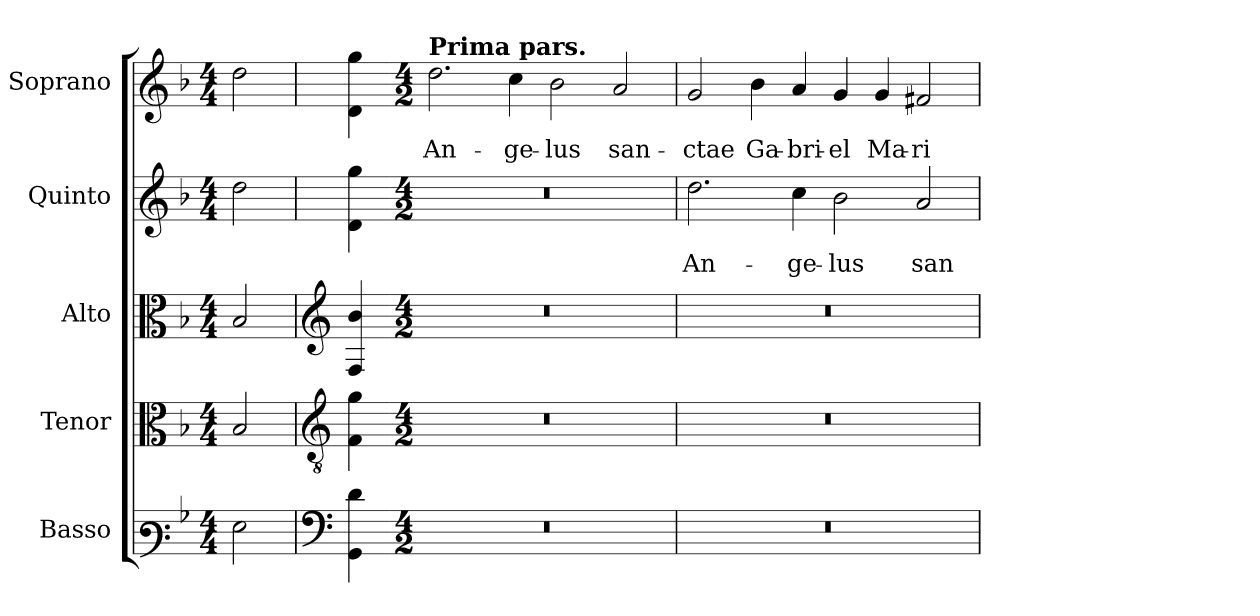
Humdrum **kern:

**kern	**kern	**kern	**kern	**text	**kern	**text
*part5	*part4	*part3	*part2	*part2	*part1	*part1
*staff5	*staff4	*staff3	*staff2	*staff2	*staff1	*staff1
*I"Basso	*I"Tenor	*I"Alto	*I"Quinto	*	*I"Soprano	*
*I'B.	*I'T.	*I'A.	*I'Q.	*	*I'S.	*
!!LO:PB:g=z
*clefF3	*clefC3	*clefC3	*clefG2	*	*clefG2	*
*	*ITrd7c12	*	*	*	*	*
*k[b-]	*k[b-]	*k[b-]	*k[b-]	*	*k[b-]	*
*F:	*F:	*F:	*F:	*	*F:	*
*M4/4	*M4/4	*M4/4	*M4/4	*	*M4/4	*
=1	=1	=1	=1	=1	=1	=1
!LO:N:head=open	!LO:N:head=open	!LO:N:head=open	!LO:N:head=open	!	!LO:N:head=open	!
2Gi\	2BB-i/	2B-i/	2ddi\	.	2ddi\	.
=2	=2	=2	=2	=2	=2	=2
*clefF4	*clefGv2	*clefG2	*	*	*	*
4GGi\ 4di	4FFi\ 4Gi	4Fi/ 4b-i	4di\ 4ggi	.	4di\ 4ggi	.
=3-	=3-	=3-	=3-	=3-	=3-	=3-
*M4/2	*M4/2	*M4/2	*M4/2	*	*M4/2	*
!LO:N:vis=1	!LO:N:vis=1	!LO:N:vis=1	!LO:N:vis=1	!	!	!
!	!	!	!	!	!LO:TX:a:B:t=Prima pars.	!
!	!	!	!	!	!	!LO:LY:b:color=#000000
0r	0r	0r	0r	.	2.ddi\	An-
!	!	!	!	!	!	!LO:LY:b:color=#000000
.	.	.	.	.	4cci\	-ge-
!	!	!	!	!	!	!LO:LY:b:color=#000000
.	.	.	.	.	2b-i\	-lus
!	!	!	!	!	!	!LO:LY:b:color=#000000
.	.	.	.	.	2ai/	san-
=4	=4	=4	=4	=4	=4	=4
!LO:N:vis=1	!LO:N:vis=1	!LO:N:vis=1	!	!	!	!
!	!	!	!	!LO:LY:b:color=#000000	!	!
!	!	!	!	!	!	!LO:LY:b:color=#000000
0r	0r	0r	2.ddi\	An-	2gi/	-ctae
!	!	!	!	!	!	!LO:LY:b:color=#000000
.	.	.	.	.	4b-i\	Ga-
!	!	!	!	!LO:LY:b:color=#000000	!	!
!	!	!	!	!	!	!LO:LY:b:color=#000000
.	.	.	4cci\	-ge-	4ai/	-bri-
!	!	!	!	!LO:LY:b:color=#000000	!	!
!	!	!	!	!	!	!LO:LY:b:color=#000000
.	.	.	2b-i\	-lus	4gi/	-el
!	!	!	!	!	!	!LO:LY:b:color=#000000
.	.	.	.	.	4gi/	Ma-
!	!	!	!	!LO:LY:b:color=#000000	!	!
!	!	!	!	!	!	!LO:LY:b:color=#000000
.	.	.	2ai/	san-	2f#Xi/	-ri-
=	=	=	=	=	=	=
*-	*-	*-	*-	*-	*-	*-
